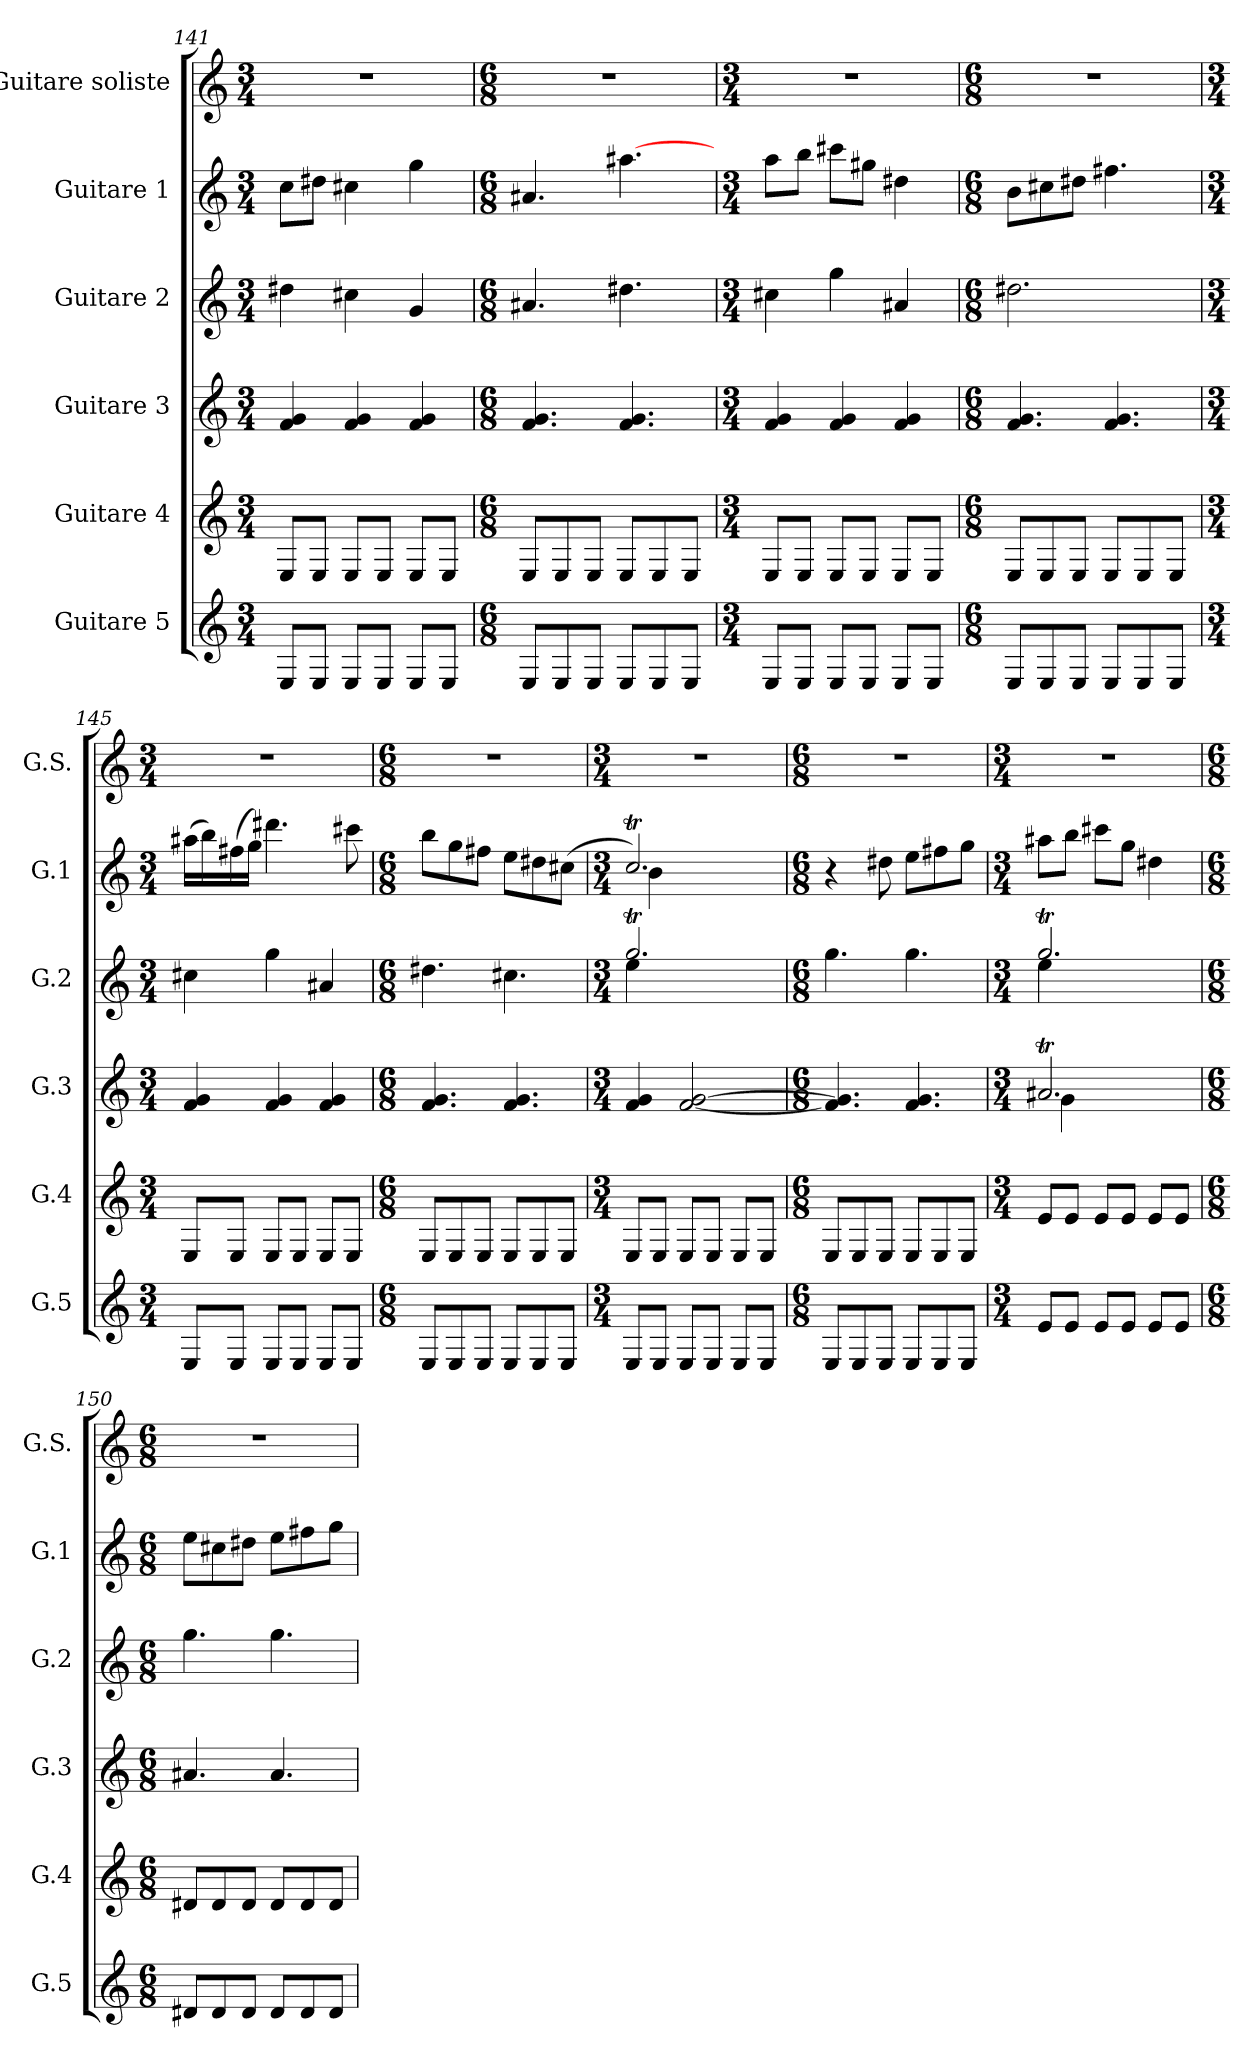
**kern	**kern	**kern	**kern	**kern	**kern
*part6	*part5	*part4	*part3	*part2	*part1
*staff6	*staff5	*staff4	*staff3	*staff2	*staff1
*I"Guitare 5	*I"Guitare 4	*I"Guitare 3	*I"Guitare 2	*I"Guitare 1	*I"Guitare soliste
*I'G.5	*I'G.4	*I'G.3	*I'G.2	*I'G.1	*I'G.S.
!!LO:LB:g=z
*clefG2	*clefG2	*clefG2	*clefG2	*clefG2	*clefG2
*ITrd7c12	*ITrd7c12	*ITrd7c12	*ITrd7c12	*ITrd7c12	*ITrd7c12
*k[]	*k[]	*k[]	*k[]	*k[]	*k[]
*C:	*C:	*C:	*C:	*C:	*C:
*M3/4	*M3/4	*M3/4	*M3/4	*M3/4	*M3/4
=141	=141	=141	=141	=141	=141
8EE/L	8EE/L	4F/ 4G/	4d#X\	8c\L	2.r
8EE/J	8EE/J	.	.	8d#X\J	.
8EE/L	8EE/L	4F/ 4G/	4c#X\	4c#X\	.
8EE/J	8EE/J	.	.	.	.
8EE/L	8EE/L	4F/ 4G/	4G/	4g\	.
8EE/J	8EE/J	.	.	.	.
=142	=142	=142	=142	=142	=142
*M6/8	*M6/8	*M6/8	*M6/8	*M6/8	*M6/8
8EE/L	8EE/L	4.F/ 4.G/	4.A#X/	4.A#X/	2.r
8EE/	8EE/	.	.	.	.
8EE/J	8EE/J	.	.	.	.
8EE/L	8EE/L	4.F/ 4.G/	4.d#X\	[4.a#X\	.
8EE/	8EE/	.	.	.	.
8EE/J	8EE/J	.	.	.	.
=143	=143	=143	=143	=143	=143
*M3/4	*M3/4	*M3/4	*M3/4	*M3/4	*M3/4
8EE/L	8EE/L	4F/ 4G/	4c#X\	8a\L	2.r
8EE/J	8EE/J	.	.	8b\J	.
8EE/L	8EE/L	4F/ 4G/	4g\	8cc#X\L	.
8EE/J	8EE/J	.	.	8g#X\J	.
8EE/L	8EE/L	4F/ 4G/	4A#X/	4d#X\	.
8EE/J	8EE/J	.	.	.	.
=144	=144	=144	=144	=144	=144
*M6/8	*M6/8	*M6/8	*M6/8	*M6/8	*M6/8
8EE/L	8EE/L	4.F/ 4.G/	2.d#X\	8B\L	2.r
8EE/	8EE/	.	.	8c#X\	.
8EE/J	8EE/J	.	.	8d#X\J	.
8EE/L	8EE/L	4.F/ 4.G/	.	4.f#X\	.
8EE/	8EE/	.	.	.	.
8EE/J	8EE/J	.	.	.	.
!!LO:PB:g=z
=145	=145	=145	=145	=145	=145
*M3/4	*M3/4	*M3/4	*M3/4	*M3/4	*M3/4
8EE/L	8EE/L	4F/ 4G/	4c#X\	(>16a#X\LL	2.r
.	.	.	.	16b\)	.
8EE/J	8EE/J	.	.	(>16f#X\	.
.	.	.	.	16g\JJ)	.
8EE/L	8EE/L	4F/ 4G/	4g\	4.dd#X\	.
8EE/J	8EE/J	.	.	.	.
8EE/L	8EE/L	4F/ 4G/	4A#X/	.	.
8EE/J	8EE/J	.	.	8cc#X\	.
=146	=146	=146	=146	=146	=146
*M6/8	*M6/8	*M6/8	*M6/8	*M6/8	*M6/8
8EE/L	8EE/L	4.F/ 4.G/	4.d#X\	8b\L	2.r
8EE/	8EE/	.	.	8g\	.
8EE/J	8EE/J	.	.	8f#X\J	.
8EE/L	8EE/L	4.F/ 4.G/	4.c#X\	8e\L	.
8EE/	8EE/	.	.	8d#X\	.
8EE/J	8EE/J	.	.	(>8c#X\J	.
=147	=147	=147	=147	=147	=147
*M3/4	*M3/4	*M3/4	*M3/4	*M3/4	*M3/4
*	*	*	*^	*^	*
8EE/L	8EE/L	4F/ 4G/	2.gT/	4e\	2.cT/)	4B\	2.r
8EE/J	8EE/J	.	.	.	.	.	.
8EE/L	8EE/L	[2F/ [2G/	.	4ryy	.	4ryy	.
8EE/J	8EE/J	.	.	.	.	.	.
8EE/L	8EE/L	.	.	4ryy	.	4ryy	.
8EE/J	8EE/J	.	.	.	.	.	.
*	*	*	*v	*v	*	*	*
*	*	*	*	*v	*v	*
=148	=148	=148	=148	=148	=148
*M6/8	*M6/8	*M6/8	*M6/8	*M6/8	*M6/8
8EE/L	8EE/L	4.F/] 4.G/]	4.g\	4r	2.r
8EE/	8EE/	.	.	.	.
8EE/J	8EE/J	.	.	8d#X\	.
8EE/L	8EE/L	4.F/ 4.G/	4.g\	8e\L	.
8EE/	8EE/	.	.	8f#X\	.
8EE/J	8EE/J	.	.	8g\J	.
!!LO:LB:g=z
=149	=149	=149	=149	=149	=149
*M3/4	*M3/4	*M3/4	*M3/4	*M3/4	*M3/4
*	*	*^	*^	*	*
8E/L	8E/L	2.A#Xt/	4G\	2.gT/	4e\	8a#X\L	2.r
8E/J	8E/J	.	.	.	.	8b\J	.
8E/L	8E/L	.	4ryy	.	4ryy	8cc#X\L	.
8E/J	8E/J	.	.	.	.	8g\J	.
8E/L	8E/L	.	4ryy	.	4ryy	4d#X\	.
8E/J	8E/J	.	.	.	.	.	.
*	*	*v	*v	*	*	*	*
*	*	*	*v	*v	*	*
=150	=150	=150	=150	=150	=150
*M6/8	*M6/8	*M6/8	*M6/8	*M6/8	*M6/8
8D#X/L	8D#X/L	4.A#X/	4.g\	8e\L	2.r
8D#/	8D#/	.	.	8c#X\	.
8D#/J	8D#/J	.	.	8d#X\J	.
8D#/L	8D#/L	4.A#/	4.g\	8e\L	.
8D#/	8D#/	.	.	8f#X\	.
8D#/J	8D#/J	.	.	8g\J	.
=	=	=	=	=	=
*-	*-	*-	*-	*-	*-
